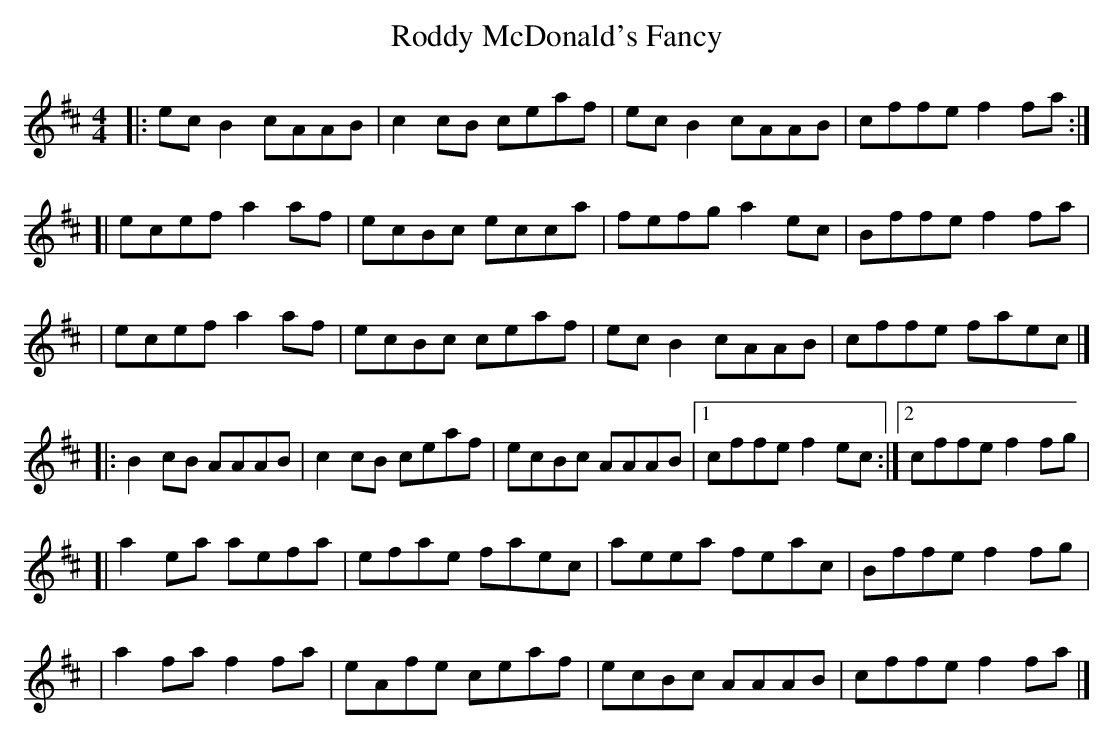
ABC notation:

X:1
T: Roddy McDonald's Fancy
M: 4/4
L: 1/8
K: Amix
|: ecB2 cAAB | c2cB ceaf | ecB2 cAAB |  cffe f2fa :|
[| ecef a2af | ecBc ecca | fefg a2ec |  Bffe f2fa  |
|  ecef a2af | ecBc ceaf | ecB2 cAAB |  cffe faec  |]
|: B2cB AAAB | c2cB ceaf | ecBc AAAB |1 cffe f2ec :|2 cffe f2fg |
[| a2ea aefa | efae faec | aeea feac |  Bffe f2fg  |
|  a2fa f2fa | eAfe ceaf | ecBc AAAB |  cffe f2fa  |]
